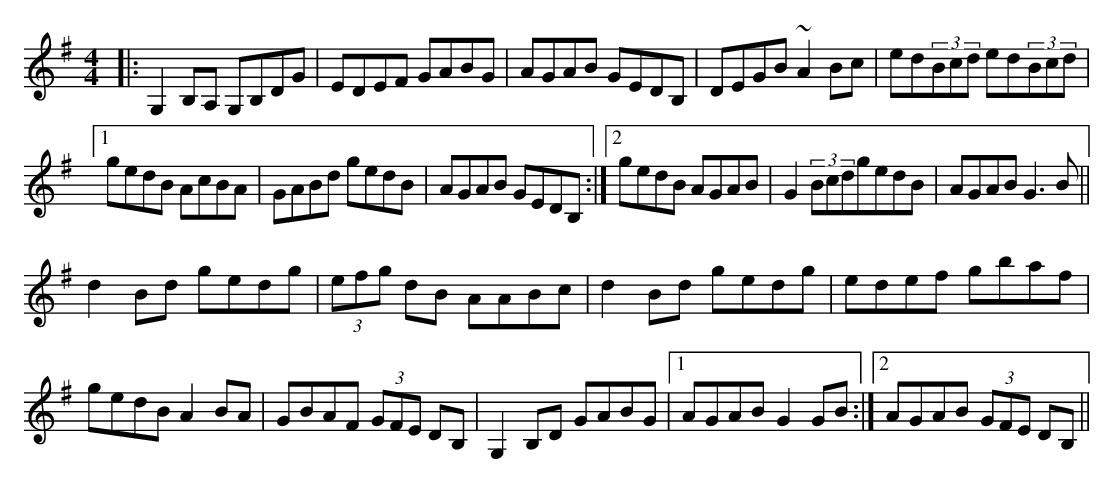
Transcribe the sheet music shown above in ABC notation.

X:1
M:4/4
K:G
|:G,2B,A, G,B,DG|EDEF GABG|AGAB GEDB,|DEGB ~A2Bc|ed(3Bcd ed(3Bcd|
[1 gedB AcBA|GABd gedB|AGAB GEDB,:|2 gedB AGAB|G2(3BcdgedB|AGAB G3B||
d2Bd gedg|(3efg dB AABc|d2Bd gedg|edef gbaf|
gedB A2BA|GBAF (3GFE DB,|G,2B,D GABG|1 AGAB G2GB:|2 AGAB (3GFE DB,||
